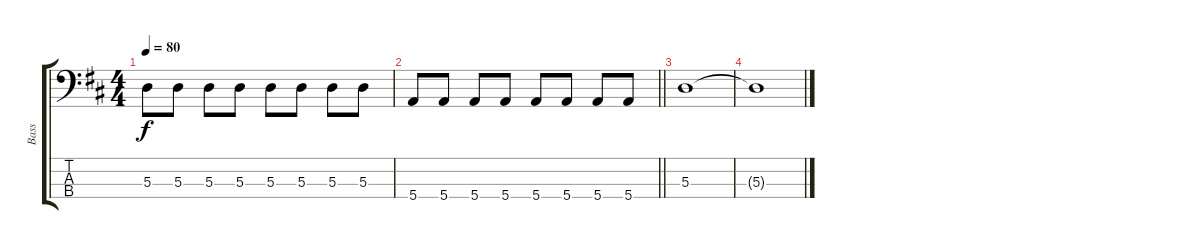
\track ("Bass" "Bass") {instrument electricbassfinger}
\staff {score tabs}
\tuning (G2 D2 A1 E1) {hide}
\ts (4 4)
\tempo 80
\clef f4
\ks d
5.3.8{dy f} 5.3.8 5.3.8 5.3.8 5.3.8 5.3.8 5.3.8 5.3.8 |
\barLineRight lightlight
5.4.8 5.4.8 5.4.8 5.4.8 5.4.8 5.4.8 5.4.8 5.4.8 |
5.3.1 |
5.3{t}.1
